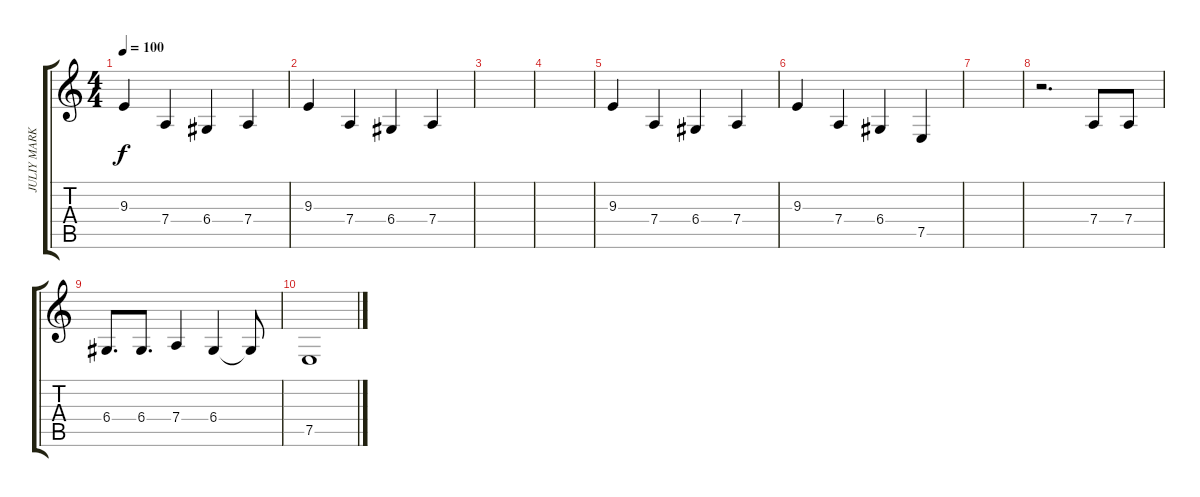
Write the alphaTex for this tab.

\track ("JULIY MARKS" "JULIY MARK") {instrument stringensemble1}
\staff {score tabs}
\tuning (E4 B3 G3 D3 A2 E2) {hide}
\ts (4 4)
\tempo 100
\clef g2
\ks c
9.3.4{dy f} 7.4.4 6.4.4 7.4.4 |
9.3.4 7.4.4 6.4.4 7.4.4 |
|
|
9.3.4 7.4.4 6.4.4 7.4.4 |
9.3.4 7.4.4 6.4.4 7.5.4 |
|
r.2{d} 7.4.8 7.4.8 |
6.4.8{d} 6.4.8{d} 7.4.4 6.4.4 6.4{t}.8 |
7.5.1
